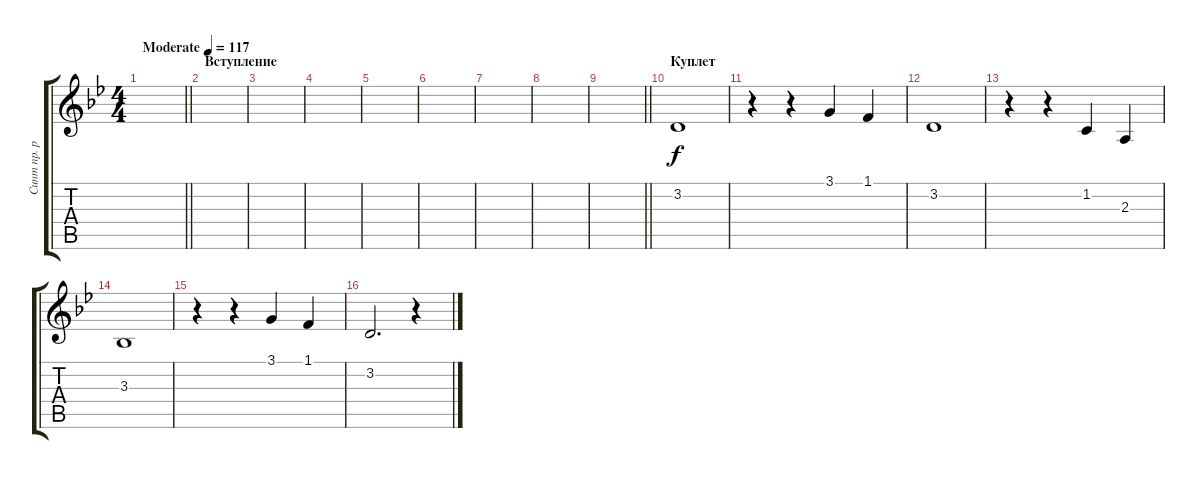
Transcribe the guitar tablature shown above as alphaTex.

\track ("Синт пр. рука" "Синт пр. р") {instrument fx5brightness}
\staff {score tabs}
\tuning (E4 B3 G3 D3 A2 E2) {hide}
\ts (4 4)
\tempo (117 "Moderate")
\clef g2
\barLineRight lightlight
\ks gminor
|
\section ("" "Вступление")
|
|
|
|
|
|
|
\barLineRight lightlight
|
\section ("" "Куплет")
3.2.1 |
r.4 r.4 3.1.4 1.1.4 |
3.2.1 |
r.4 r.4 1.2.4 2.3.4 |
3.3.1 |
r.4 r.4 3.1.4 1.1.4 |
3.2.2{d} r.4
